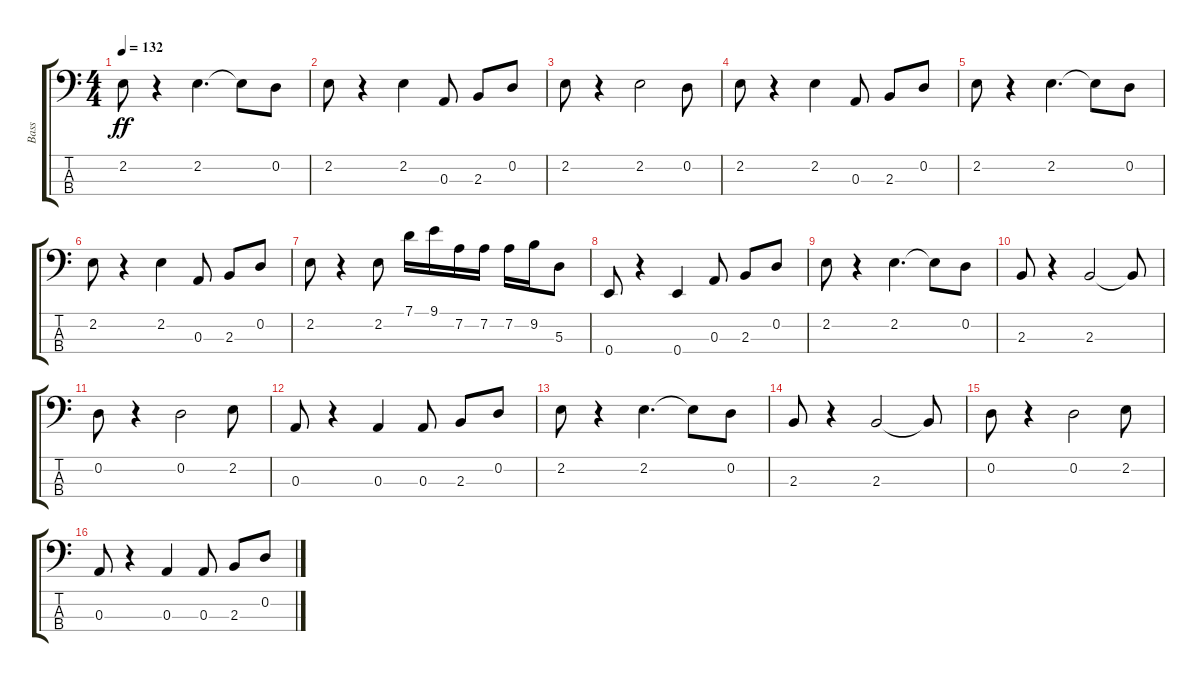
\track ("Bass" "Bass") {instrument electricbassfinger}
\staff {score tabs}
\tuning (G2 D2 A1 E1) {hide}
\ts (4 4)
\tempo 132
\clef f4
\ks c
2.2.8{dy ff} r.4 2.2.4{d} 2.2{t}.8 0.2.8 |
2.2.8 r.4 2.2.4 0.3.8 2.3.8 0.2.8 |
2.2.8 r.4 2.2.2 0.2.8 |
2.2.8 r.4 2.2.4 0.3.8 2.3.8 0.2.8 |
2.2.8 r.4 2.2.4{d} 2.2{t}.8 0.2.8 |
2.2.8 r.4 2.2.4 0.3.8 2.3.8 0.2.8 |
2.2.8 r.4 2.2.8 7.1.16 9.1.16 7.2.16 7.2.16 7.2.16 9.2.16 5.3.8 |
0.4.8 r.4 0.4.4 0.3.8 2.3.8 0.2.8 |
2.2.8 r.4 2.2.4{d} 2.2{t}.8 0.2.8 |
2.3.8 r.4 2.3.2 2.3{t}.8 |
0.2.8 r.4 0.2.2 2.2.8 |
0.3.8 r.4 0.3.4 0.3.8 2.3.8 0.2.8 |
2.2.8 r.4 2.2.4{d} 2.2{t}.8 0.2.8 |
2.3.8 r.4 2.3.2 2.3{t}.8 |
0.2.8 r.4 0.2.2 2.2.8 |
0.3.8 r.4 0.3.4 0.3.8 2.3.8 0.2.8
